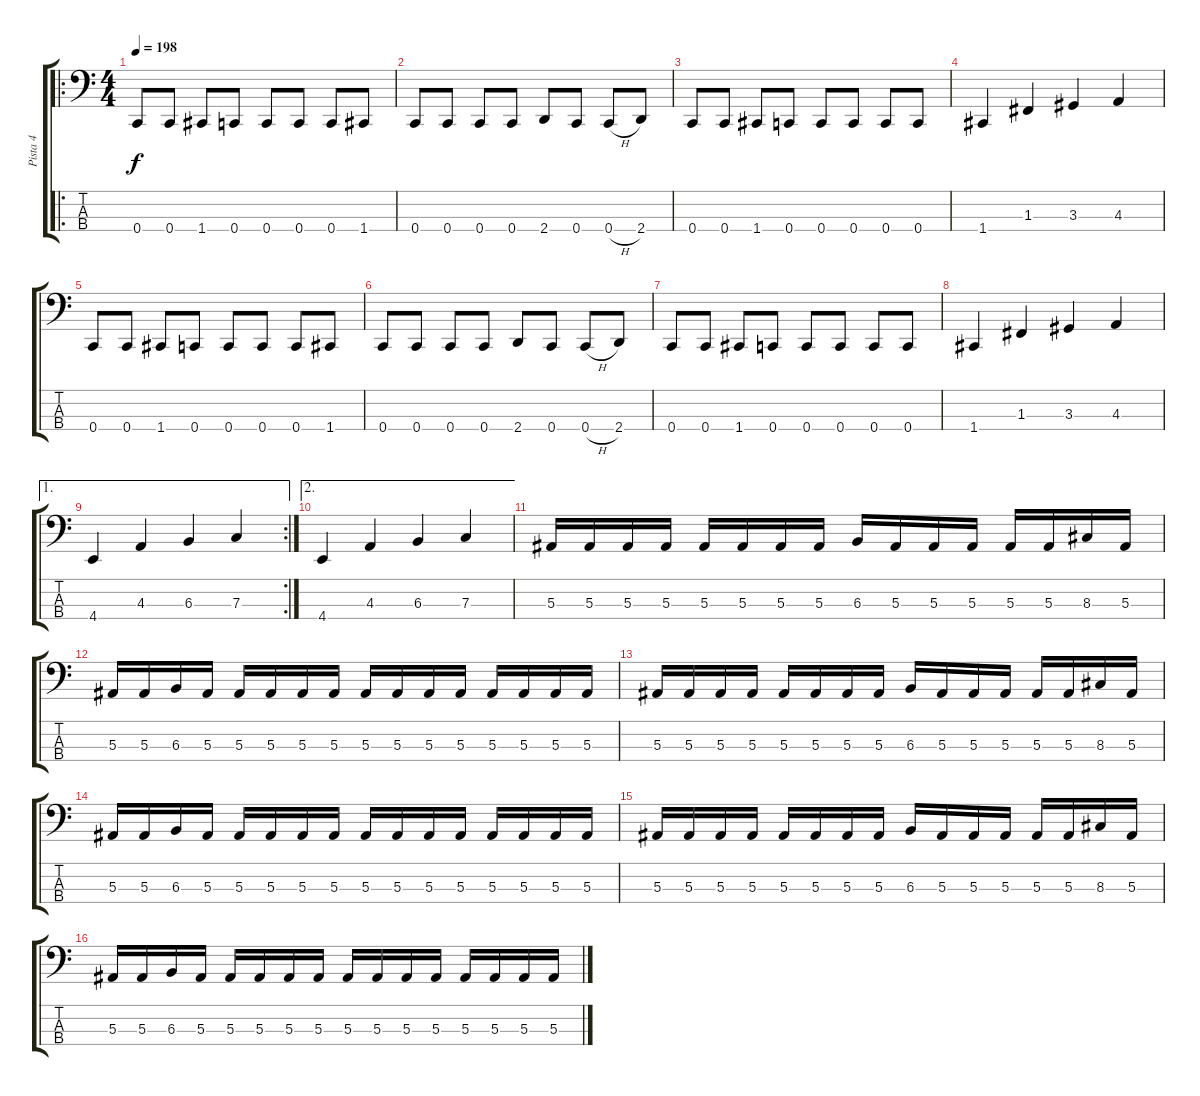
\track ("Pista 4" "Pista 4") {instrument electricbassfinger}
\staff {score tabs}
\tuning (Eb2 Bb1 F1 C1) {hide}
\ro
\ts (4 4)
\tempo 198
\clef f4
\ks c
0.4.8{dy f} 0.4.8 1.4.8 0.4.8 0.4.8 0.4.8 0.4.8 1.4.8 |
0.4.8 0.4.8 0.4.8 0.4.8 2.4.8 0.4.8 0.4{h}.8 2.4.8 |
0.4.8 0.4.8 1.4.8 0.4.8 0.4.8 0.4.8 0.4.8 0.4.8 |
1.4.4 1.3.4 3.3.4 4.3.4 |
0.4.8 0.4.8 1.4.8 0.4.8 0.4.8 0.4.8 0.4.8 1.4.8 |
0.4.8 0.4.8 0.4.8 0.4.8 2.4.8 0.4.8 0.4{h}.8 2.4.8 |
0.4.8 0.4.8 1.4.8 0.4.8 0.4.8 0.4.8 0.4.8 0.4.8 |
1.4.4 1.3.4 3.3.4 4.3.4 |
\ae 1
\rc 2
4.4.4 4.3.4 6.3.4 7.3.4 |
\ae 2
4.4.4 4.3.4 6.3.4 7.3.4 |
5.3.16 5.3.16 5.3.16 5.3.16 5.3.16 5.3.16 5.3.16 5.3.16 6.3.16 5.3.16 5.3.16 5.3.16 5.3.16 5.3.16 8.3.16 5.3.16 |
5.3.16 5.3.16 6.3.16 5.3.16 5.3.16 5.3.16 5.3.16 5.3.16 5.3.16 5.3.16 5.3.16 5.3.16 5.3.16 5.3.16 5.3.16 5.3.16 |
5.3.16 5.3.16 5.3.16 5.3.16 5.3.16 5.3.16 5.3.16 5.3.16 6.3.16 5.3.16 5.3.16 5.3.16 5.3.16 5.3.16 8.3.16 5.3.16 |
5.3.16 5.3.16 6.3.16 5.3.16 5.3.16 5.3.16 5.3.16 5.3.16 5.3.16 5.3.16 5.3.16 5.3.16 5.3.16 5.3.16 5.3.16 5.3.16 |
5.3.16 5.3.16 5.3.16 5.3.16 5.3.16 5.3.16 5.3.16 5.3.16 6.3.16 5.3.16 5.3.16 5.3.16 5.3.16 5.3.16 8.3.16 5.3.16 |
5.3.16 5.3.16 6.3.16 5.3.16 5.3.16 5.3.16 5.3.16 5.3.16 5.3.16 5.3.16 5.3.16 5.3.16 5.3.16 5.3.16 5.3.16 5.3.16
